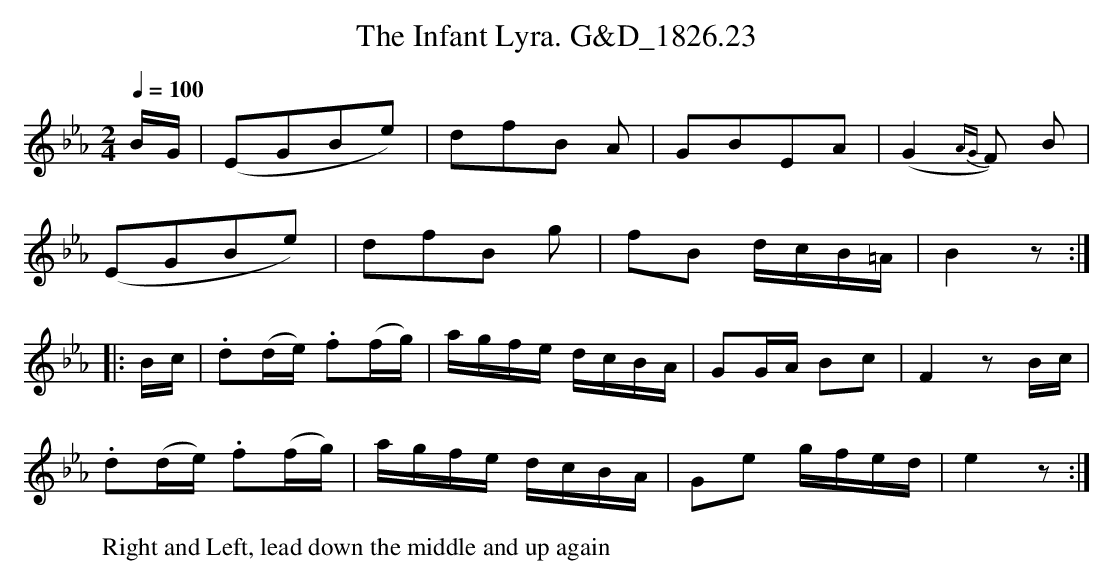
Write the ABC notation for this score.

X:1
T:Infant Lyra. G&D_1826.23, The
M:2/4
L:1/8
Q:1/4=100
W: Right and Left, lead down the middle and up again
K:Eb
B/G/ | (EGBe) | dfB A | GBEA | (G2{AG}F) B |
(EGBe) | dfB g | fB d/c/B/=A/ | B2 z :|
|:B/c/ |.d(d/e/) .f(f/g/) | a/g/f/e/ d/c/B/A/ | GG/A/ Bc | F2z B/c/ |
.d(d/e/) .f(f/g/) | a/g/f/e/ d/c/B/A/ | Ge g/f/e/d/ | e2z :|
